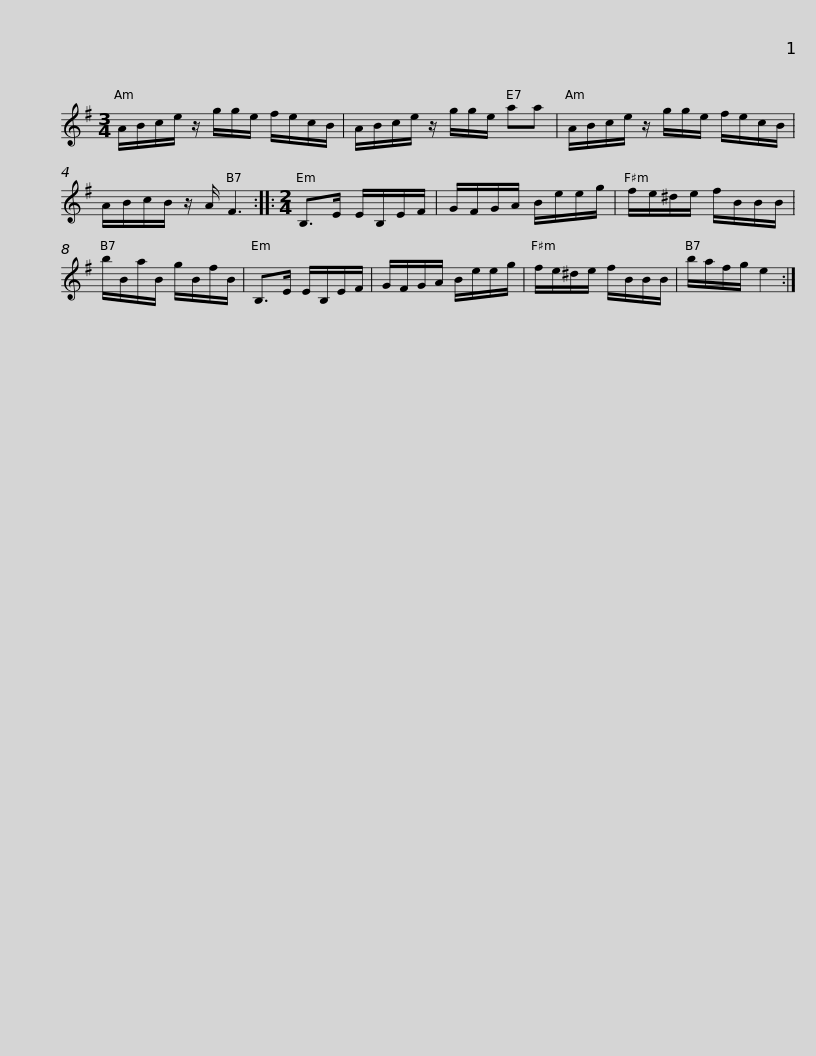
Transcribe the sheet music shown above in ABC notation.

X:1
L:1/8
M:3/4
I:linebreak $
K:G
V:1 treble
V:1
 A/B/c/e/ z/ g/g/e/ f/e/c/B/ | A/B/c/e/ z/ g/g/e/ aa | A/B/c/e/ z/ g/g/e/ f/e/c/B/ | A/B/c/B/ z/ A/ F3 ::$[M:2/4] B,>E E/B,/E/F/ | %5
 G/F/G/A/ B/e/e/g/ | f/e/^d/e/ f/B/B/B/ | b/B/a/B/ g/B/f/B/ |$ B,>E E/B,/E/F/ | G/F/G/A/ B/e/e/g/ | %10
 f/e/^d/e/ f/B/B/B/ | b/a/f/g/ e2 :| %12
